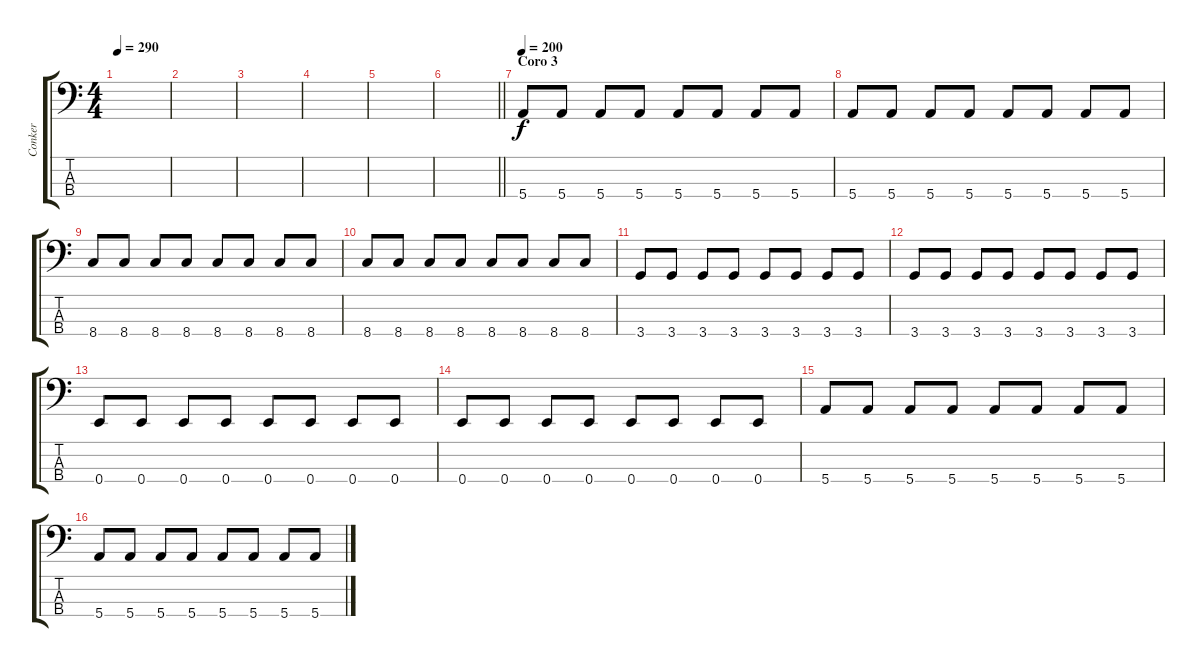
\track ("Conker" "Conker") {instrument electricbassfinger}
\staff {score tabs}
\tuning (G2 D2 A1 E1) {hide}
\ts (4 4)
\tempo 290
\clef f4
\ks c
|
|
|
|
|
\barLineRight lightlight
|
\section ("" "Coro 3")
\tempo 200
5.4.8 5.4.8 5.4.8 5.4.8 5.4.8 5.4.8 5.4.8 5.4.8 |
5.4.8 5.4.8 5.4.8 5.4.8 5.4.8 5.4.8 5.4.8 5.4.8 |
8.4.8 8.4.8 8.4.8 8.4.8 8.4.8 8.4.8 8.4.8 8.4.8 |
8.4.8 8.4.8 8.4.8 8.4.8 8.4.8 8.4.8 8.4.8 8.4.8 |
3.4.8 3.4.8 3.4.8 3.4.8 3.4.8 3.4.8 3.4.8 3.4.8 |
3.4.8 3.4.8 3.4.8 3.4.8 3.4.8 3.4.8 3.4.8 3.4.8 |
0.4.8 0.4.8 0.4.8 0.4.8 0.4.8 0.4.8 0.4.8 0.4.8 |
0.4.8 0.4.8 0.4.8 0.4.8 0.4.8 0.4.8 0.4.8 0.4.8 |
5.4.8 5.4.8 5.4.8 5.4.8 5.4.8 5.4.8 5.4.8 5.4.8 |
5.4.8 5.4.8 5.4.8 5.4.8 5.4.8 5.4.8 5.4.8 5.4.8
